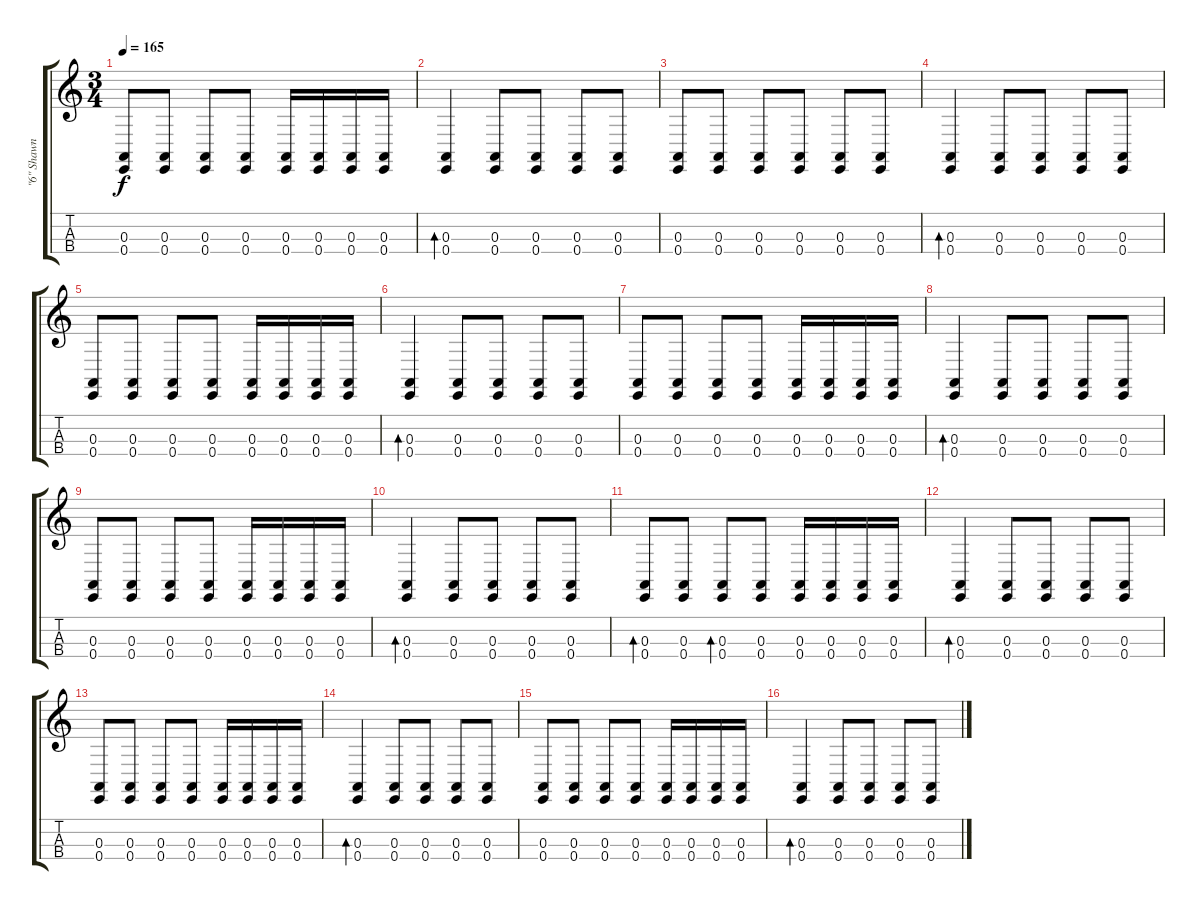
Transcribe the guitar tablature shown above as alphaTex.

\track ("\"6\" Shawn \"Clown\" Crahan (Perc)" "\"6\" Shawn ") {instrument melodictom}
\staff {score tabs}
\tuning (G3 D3 A2 E2) {hide}
\ts (3 4)
\tempo 165
\clef g2
\ks c
(0.3 0.4).8{dy f} (0.3 0.4).8 (0.3 0.4).8 (0.3 0.4).8 (0.3 0.4).16 (0.3 0.4).16 (0.3 0.4).16 (0.3 0.4).16 |
(0.3 0.4).4{bd 120} (0.3 0.4).8 (0.3 0.4).8 (0.3 0.4).8 (0.3 0.4).8 |
(0.3 0.4).8 (0.3 0.4).8 (0.3 0.4).8 (0.3 0.4).8 (0.3 0.4).8 (0.3 0.4).8 |
(0.3 0.4).4{bd 120} (0.3 0.4).8 (0.3 0.4).8 (0.3 0.4).8 (0.3 0.4).8 |
(0.3 0.4).8 (0.3 0.4).8 (0.3 0.4).8 (0.3 0.4).8 (0.3 0.4).16 (0.3 0.4).16 (0.3 0.4).16 (0.3 0.4).16 |
(0.3 0.4).4{bd 120} (0.3 0.4).8 (0.3 0.4).8 (0.3 0.4).8 (0.3 0.4).8 |
(0.3 0.4).8 (0.3 0.4).8 (0.3 0.4).8 (0.3 0.4).8 (0.3 0.4).16 (0.3 0.4).16 (0.3 0.4).16 (0.3 0.4).16 |
(0.3 0.4).4{bd 120} (0.3 0.4).8 (0.3 0.4).8 (0.3 0.4).8 (0.3 0.4).8 |
(0.3 0.4).8 (0.3 0.4).8 (0.3 0.4).8 (0.3 0.4).8 (0.3 0.4).16 (0.3 0.4).16 (0.3 0.4).16 (0.3 0.4).16 |
(0.3 0.4).4{bd 120} (0.3 0.4).8 (0.3 0.4).8 (0.3 0.4).8 (0.3 0.4).8 |
(0.3 0.4).8{bd 120} (0.3 0.4).8 (0.3 0.4).8{bd 120} (0.3 0.4).8 (0.3 0.4).16 (0.3 0.4).16 (0.3 0.4).16 (0.3 0.4).16 |
(0.3 0.4).4{bd 120} (0.3 0.4).8 (0.3 0.4).8 (0.3 0.4).8 (0.3 0.4).8 |
(0.3 0.4).8 (0.3 0.4).8 (0.3 0.4).8 (0.3 0.4).8 (0.3 0.4).16 (0.3 0.4).16 (0.3 0.4).16 (0.3 0.4).16 |
(0.3 0.4).4{bd 120} (0.3 0.4).8 (0.3 0.4).8 (0.3 0.4).8 (0.3 0.4).8 |
(0.3 0.4).8 (0.3 0.4).8 (0.3 0.4).8 (0.3 0.4).8 (0.3 0.4).16 (0.3 0.4).16 (0.3 0.4).16 (0.3 0.4).16 |
(0.3 0.4).4{bd 120} (0.3 0.4).8 (0.3 0.4).8 (0.3 0.4).8 (0.3 0.4).8
